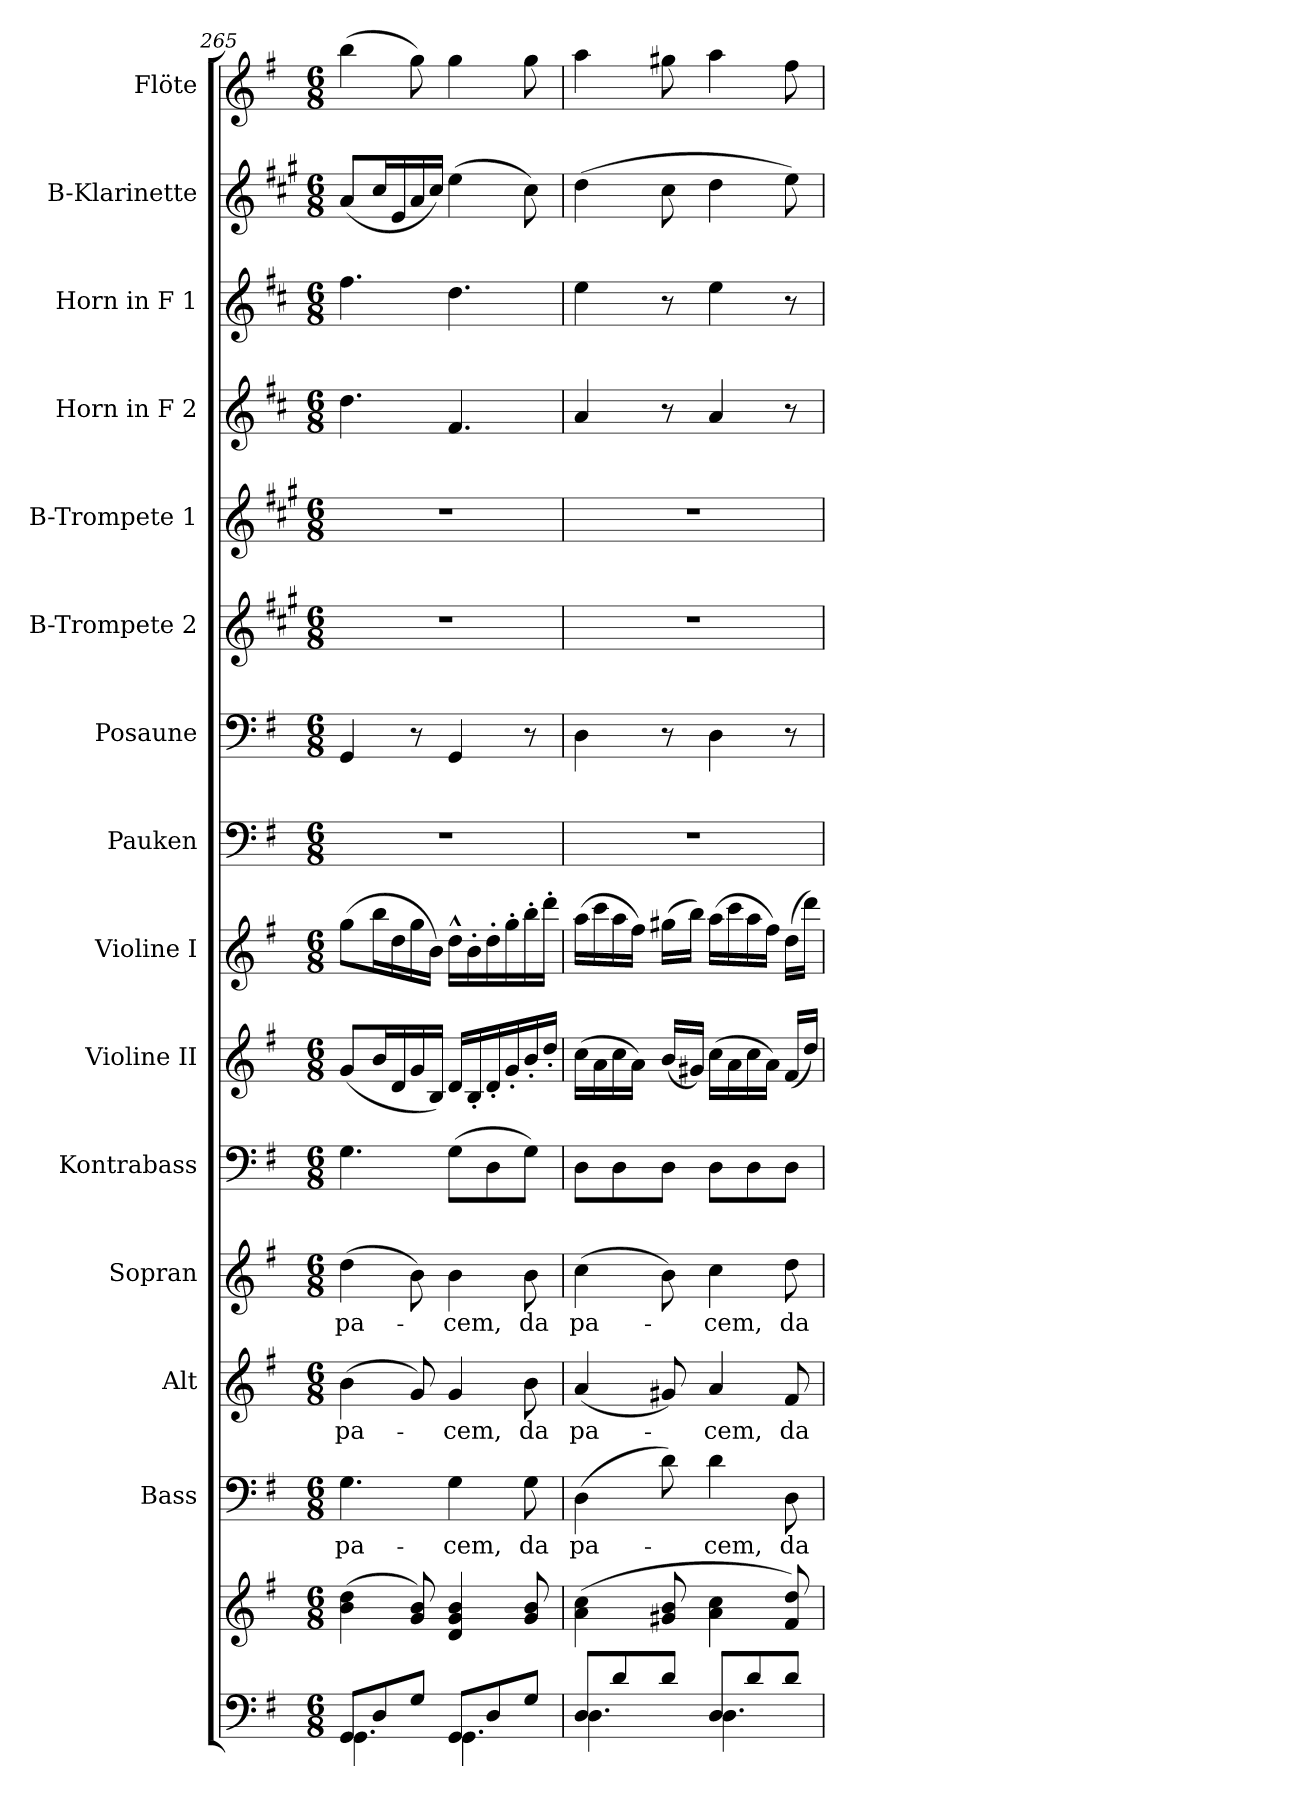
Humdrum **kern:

**kern	**kern	**kern	**text	**kern	**text	**kern	**text	**kern	**kern	**kern	**kern	**kern	**kern	**kern	**kern	**kern	**kern	**kern
*part15	*part15	*part14	*part14	*part13	*part13	*part12	*part12	*part11	*part10	*part9	*part8	*part7	*part6	*part5	*part4	*part3	*part2	*part1
*staff16	*staff15	*staff14	*staff14	*staff13	*staff13	*staff12	*staff12	*staff11	*staff10	*staff9	*staff8	*staff7	*staff6	*staff5	*staff4	*staff3	*staff2	*staff1
*	*	*I"Bass	*	*I"Alt	*	*I"Sopran	*	*I"Kontrabass	*I"Violine II	*I"Violine I	*I"Pauken	*I"Posaune	*I"B-Trompete 2	*I"B-Trompete 1	*I"Horn in F 2	*I"Horn in F 1	*I"B-Klarinette	*I"Flöte
*	*	*I'B.	*	*I'A.	*	*I'S.	*	*I'Kb.	*I'Vl. II	*I'Vl. I	*I'Pk.	*I'Pos.	*I'B Trp. 2	*I'B Trp. 1	*	*	*I'B Kl.	*I'Fl.
!!LO:PB:g=z
*clefF4	*clefG2	*clefF4	*	*clefG2	*	*clefG2	*	*clefF4	*clefG2	*clefG2	*clefF4	*clefF4	*clefG2	*clefG2	*clefG2	*clefG2	*clefG2	*clefG2
*	*	*	*	*	*	*	*	*ITrd7c12	*	*	*	*	*ITrd1c2	*ITrd1c2	*ITrd4c7	*ITrd4c7	*ITrd1c2	*
*k[f#]	*k[f#]	*k[f#]	*	*k[f#]	*	*k[f#]	*	*k[f#]	*k[f#]	*k[f#]	*k[f#]	*k[f#]	*k[f#]	*k[f#]	*k[f#]	*k[f#]	*k[f#]	*k[f#]
*G:	*G:	*G:	*	*G:	*	*G:	*	*G:	*G:	*G:	*G:	*G:	*G:	*G:	*G:	*G:	*G:	*G:
*M6/8	*M6/8	*M6/8	*	*M6/8	*	*M6/8	*	*M6/8	*M6/8	*M6/8	*M6/8	*M6/8	*M6/8	*M6/8	*M6/8	*M6/8	*M6/8	*M6/8
=265	=265	=265	=265	=265	=265	=265	=265	=265	=265	=265	=265	=265	=265	=265	=265	=265	=265	=265
*^	*	*	*	*	*	*	*	*	*	*	*	*	*	*	*	*	*	*
!	!	!	!	!LO:LY:b	!	!LO:LY:b	!	!LO:LY:b	!	!	!	!	!	!	!	!	!	!	!
8GG/L	4.GG\	(>4b\ 4dd\	4.G\	pa-	(>4b\	pa-	(>4dd\	pa-	4.GG\	(<8g/L	(>8gg\L	2.r	4GG/	2.r	2.r	4.g\	4.b\	(<8g/L	(>4bb\
8D/	.	.	.	.	.	.	.	.	.	16b/L	16bb\L	.	.	.	.	.	.	16b/L	.
.	.	.	.	.	.	.	.	.	.	16d/	16dd\	.	.	.	.	.	.	16d/	.
8G/J	.	8g/ 8b/)	.	.	8g/)	.	8b\)	.	.	16g/	16gg\	.	8r	.	.	.	.	16g/	8gg\)
.	.	.	.	.	.	.	.	.	.	16B/JJ)	16b\JJ)	.	.	.	.	.	.	16b/JJ)	.
!	!	!	!	!LO:LY:b	!	!LO:LY:b	!	!LO:LY:b	!	!	!	!	!	!	!	!	!	!	!
8GG/L	4.GG\	4d/ 4g/ 4b/	4G\	-cem,	4g/	-cem,	4b\	-cem,	(>8GG\L	16d/LL	16dd^^>\LL	.	4GG/	.	.	4.B/	4.g\	(>4dd\	4gg\
.	.	.	.	.	.	.	.	.	.	16B'</	16b'>\	.	.	.	.	.	.	.	.
8D/	.	.	.	.	.	.	.	.	8DD\	16d'</	16dd'>\	.	.	.	.	.	.	.	.
.	.	.	.	.	.	.	.	.	.	16g'</	16gg'>\	.	.	.	.	.	.	.	.
!	!	!	!	!LO:LY:b	!	!LO:LY:b	!	!LO:LY:b	!	!	!	!	!	!	!	!	!	!	!
8G/J	.	8g/ 8b/	8G\	da	8b\	da	8b\	da	8GG\J)	16b'</	16bb'>\	.	8r	.	.	.	.	8b\)	8gg\
.	.	.	.	.	.	.	.	.	.	16dd'</JJ	16ddd'>\JJ	.	.	.	.	.	.	.	.
=266	=266	=266	=266	=266	=266	=266	=266	=266	=266	=266	=266	=266	=266	=266	=266	=266	=266	=266	=266
!	!	!	!	!LO:LY:b	!	!LO:LY:b	!	!LO:LY:b	!	!	!	!	!	!	!	!	!	!	!
8D/L	4.D\	(>4a\ 4cc\	(>4D\	pa-	(<4a/	pa-	(>4cc\	pa-	8DD\L	(>16cc\LL	(>16aa\LL	2.r	4D\	2.r	2.r	4d/	4a\	(>4cc\	4aa\
.	.	.	.	.	.	.	.	.	.	16a\	16ccc\	.	.	.	.	.	.	.	.
8d/	.	.	.	.	.	.	.	.	8DD\	16cc\	16aa\	.	.	.	.	.	.	.	.
.	.	.	.	.	.	.	.	.	.	16a\JJ)	16ff#\JJ)	.	.	.	.	.	.	.	.
8d/J	.	8g#X/ 8b/	8d\)	.	8g#X/)	.	8b\)	.	8DD\J	(<16b/LL	(>16gg#X\LL	.	8r	.	.	8r	8r	8b\	8gg#X\
.	.	.	.	.	.	.	.	.	.	16g#X/JJ)	16bb\JJ)	.	.	.	.	.	.	.	.
!	!	!	!	!LO:LY:b	!	!LO:LY:b	!	!LO:LY:b	!	!	!	!	!	!	!	!	!	!	!
8D/L	4.D\	4a\ 4cc\	4d\	-cem,	4a/	-cem,	4cc\	-cem,	8DD\L	(>16cc\LL	(>16aa\LL	.	4D\	.	.	4d/	4a\	4cc\	4aa\
.	.	.	.	.	.	.	.	.	.	16a\	16ccc\	.	.	.	.	.	.	.	.
8d/	.	.	.	.	.	.	.	.	8DD\	16cc\	16aa\	.	.	.	.	.	.	.	.
.	.	.	.	.	.	.	.	.	.	16a\JJ)	16ff#\JJ)	.	.	.	.	.	.	.	.
!	!	!	!	!LO:LY:b	!	!LO:LY:b	!	!LO:LY:b	!	!	!	!	!	!	!	!	!	!	!
8d/J	.	8f#/ 8dd/)	8D\	da	8f#/	da	8dd\	da	8DD\J	(<16f#/LL	(>16dd\LL	.	8r	.	.	8r	8r	8dd\)	8ff#\
.	.	.	.	.	.	.	.	.	.	16dd/JJ)	16ddd\JJ)	.	.	.	.	.	.	.	.
*v	*v	*	*	*	*	*	*	*	*	*	*	*	*	*	*	*	*	*	*
=	=	=	=	=	=	=	=	=	=	=	=	=	=	=	=	=	=	=
*-	*-	*-	*-	*-	*-	*-	*-	*-	*-	*-	*-	*-	*-	*-	*-	*-	*-	*-
